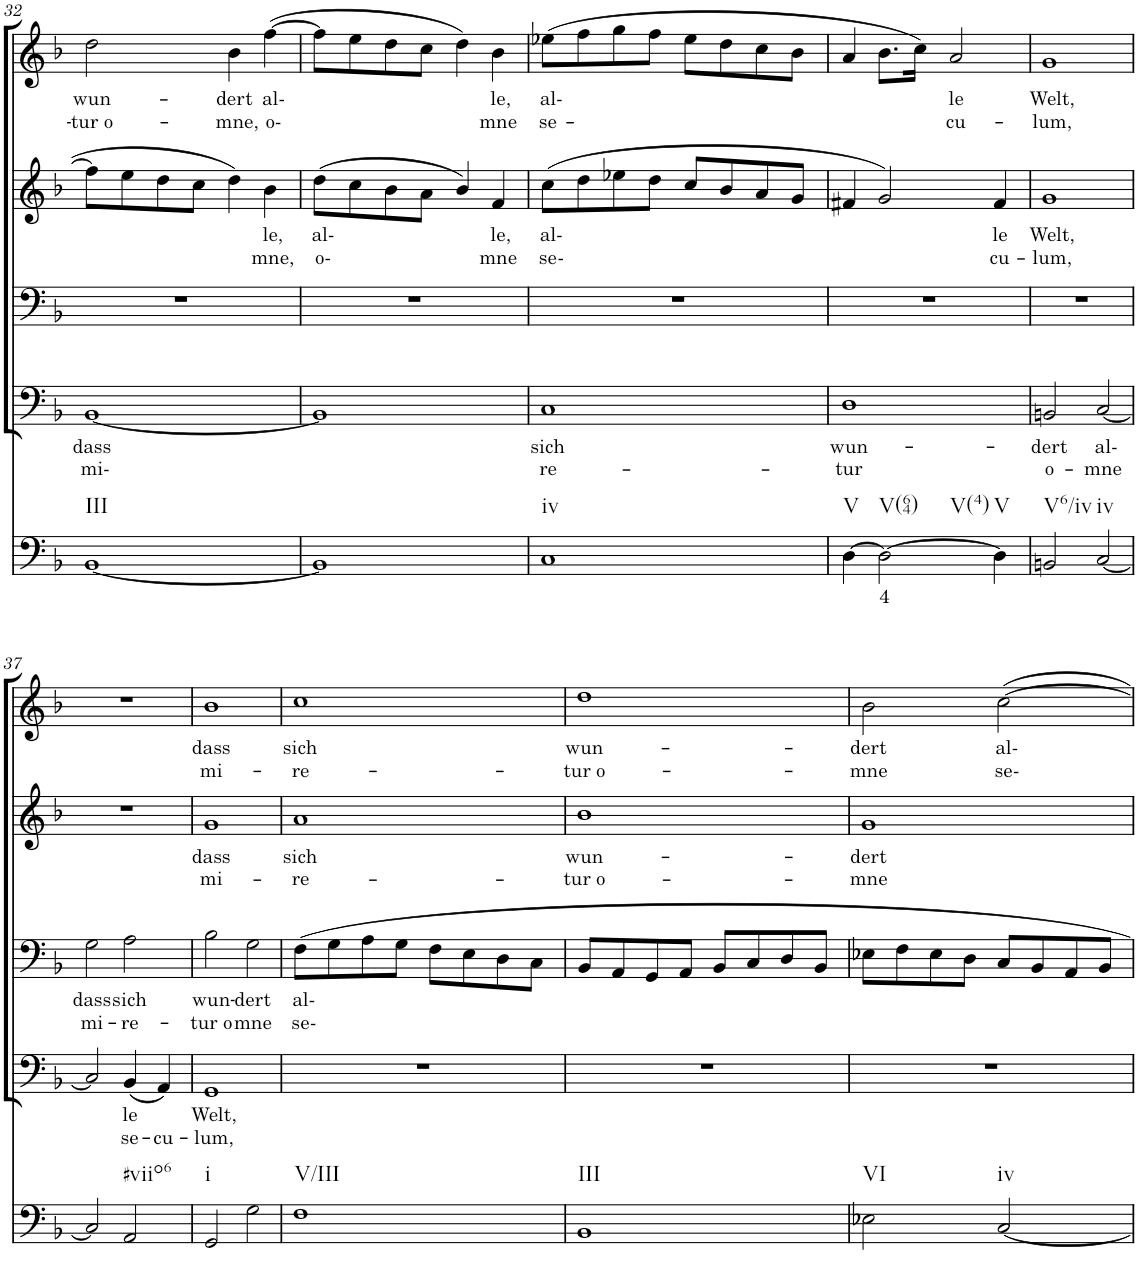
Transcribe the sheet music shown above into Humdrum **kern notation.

**kern	**text	**kern	**text	**text	**kern	**text	**text	**kern	**text	**text	**kern	**text	**text
*part5	*part5	*part4	*part4	*part4	*part3	*part3	*part3	*part2	*part2	*part2	*part1	*part1	*part1
*staff5	*staff5	*staff4	*staff4	*staff4	*staff3	*staff3	*staff3	*staff2	*staff2	*staff2	*staff1	*staff1	*staff1
*I"Continuo	*	*I"Bass II	*	*	*I"Bass I	*	*	*I"Soprano II	*	*	*I"Soprano I	*	*
!!LO:PB:g=z
*clefF4	*	*clefF4	*	*	*clefF4	*	*	*clefG2	*	*	*clefG2	*	*
*k[b-]	*	*k[b-]	*	*	*k[b-]	*	*	*k[b-]	*	*	*k[b-]	*	*
*M4/4	*	*M4/4	*	*	*M4/4	*	*	*M4/4	*	*	*M4/4	*	*
=32	=32	=32	=32	=32	=32	=32	=32	=32	=32	=32	=32	=32	=32
!LO:TX:b:t=III	!	!	!	!	!	!	!	!	!	!	!	!	!
!	!	!	!LO:LY:b	!LO:LY:b	!	!	!	!	!	!	!	!LO:LY:b	!LO:LY:b
[1BB-	.	[1BB-	dass	mi-	1r	.	.	8ff\L]	.	.	2dd\	wun-	tur o-
.	.	.	.	.	.	.	.	8ee\	.	.	.	.	.
.	.	.	.	.	.	.	.	8dd\	.	.	.	.	.
.	.	.	.	.	.	.	.	8cc\J	.	.	.	.	.
!	!	!	!	!	!	!	!	!	!	!	!	!LO:LY:b	!LO:LY:b
.	.	.	.	.	.	.	.	4dd\	.	.	4b-\	dert	mne,
!	!	!	!	!	!	!	!	!	!LO:LY:b	!LO:LY:b	!	!LO:LY:b	!LO:LY:b
.	.	.	.	.	.	.	.	4b-\	le,	mne,	([4ff\	al-	o-
=33	=33	=33	=33	=33	=33	=33	=33	=33	=33	=33	=33	=33	=33
!	!	!	!	!	!	!	!	!	!LO:LY:b	!LO:LY:b	!	!	!
1BB-]	.	1BB-]	.	.	1r	.	.	(8dd\L	al-	o-	8ff\L]	.	.
.	.	.	.	.	.	.	.	8cc\	.	.	8ee\	.	.
.	.	.	.	.	.	.	.	8b-\	.	.	8dd\	.	.
.	.	.	.	.	.	.	.	8a\J	.	.	8cc\J	.	.
.	.	.	.	.	.	.	.	4b-/)	.	.	4dd\)	.	.
!	!	!	!	!	!	!	!	!	!LO:LY:b	!LO:LY:b	!	!LO:LY:b	!LO:LY:b
.	.	.	.	.	.	.	.	4f/	le,	mne	4b-\	le,	mne
=34	=34	=34	=34	=34	=34	=34	=34	=34	=34	=34	=34	=34	=34
!LO:TX:b:t=iv	!	!	!	!	!	!	!	!	!	!	!	!	!
!	!	!	!LO:LY:b	!LO:LY:b	!	!	!	!	!LO:LY:b	!LO:LY:b	!	!LO:LY:b	!LO:LY:b
1C	.	1C	sich	re-	1r	.	.	(8cc\L	al-	se-	(8ee-X\L	al-	se-
.	.	.	.	.	.	.	.	8dd\	.	.	8ff\	.	.
.	.	.	.	.	.	.	.	8ee-X\	.	.	8gg\	.	.
.	.	.	.	.	.	.	.	8dd\J	.	.	8ff\J	.	.
.	.	.	.	.	.	.	.	8cc/L	.	.	8ee-\L	.	.
.	.	.	.	.	.	.	.	8b-/	.	.	8dd\	.	.
.	.	.	.	.	.	.	.	8a/	.	.	8cc\	.	.
.	.	.	.	.	.	.	.	8g/J	.	.	8b-\J	.	.
=35	=35	=35	=35	=35	=35	=35	=35	=35	=35	=35	=35	=35	=35
!LO:TX:b:t=V	!	!	!	!	!	!	!	!	!	!	!	!	!
!	!	!	!LO:LY:b	!LO:LY:b	!	!	!	!	!	!	!	!	!
[4D\	.	1D	wun-	tur	1r	.	.	4f#X/	.	.	4a/	.	.
!LO:TX:b:t=V(64)	!	!	!	!	!	!	!	!	!	!	!	!	!
!LO:TX:b:t=V(4)	!	!	!	!	!	!	!	!	!	!	!	!	!
!	!LO:LY:b	!	!	!	!	!	!	!	!	!	!	!	!
2D\_	4	.	.	.	.	.	.	2g/)	.	.	8.b-\L	.	.
.	.	.	.	.	.	.	.	.	.	.	16cc\Jk)	.	.
!	!	!	!	!	!	!	!	!	!	!	!	!LO:LY:b	!LO:LY:b
.	.	.	.	.	.	.	.	.	.	.	2a/	le	cu-
!LO:TX:b:t=V	!	!	!	!	!	!	!	!	!	!	!	!	!
!	!	!	!	!	!	!	!	!	!LO:LY:b	!LO:LY:b	!	!	!
4D\]	.	.	.	.	.	.	.	4f#/	le	cu-	.	.	.
=36	=36	=36	=36	=36	=36	=36	=36	=36	=36	=36	=36	=36	=36
!LO:TX:b:t=V6/iv	!	!	!	!	!	!	!	!	!	!	!	!	!
!	!	!	!LO:LY:b	!LO:LY:b	!	!	!	!	!LO:LY:b	!LO:LY:b	!	!LO:LY:b	!LO:LY:b
2BBn/	.	2BBn/	dert	o-	1r	.	.	1g	Welt,	lum,	1g	Welt,	lum,
!LO:TX:b:t=iv	!	!	!	!	!	!	!	!	!	!	!	!	!
!	!	!	!LO:LY:b	!LO:LY:b	!	!	!	!	!	!	!	!	!
[2C/	.	[2C/	al-	mne	.	.	.	.	.	.	.	.	.
!!LO:LB:g=z
=37	=37	=37	=37	=37	=37	=37	=37	=37	=37	=37	=37	=37	=37
!	!	!	!	!	!	!LO:LY:b	!LO:LY:b	!	!	!	!	!	!
2C/]	.	2C/]	.	.	2G\	dass	mi-	1r	.	.	1r	.	.
!LO:TX:b:t=#viio6	!	!	!	!	!	!	!	!	!	!	!	!	!
!	!	!	!LO:LY:b	!LO:LY:b	!	!LO:LY:b	!LO:LY:b	!	!	!	!	!	!
2AA/	.	(4BB-/	le	se-	2A\	sich	re-	.	.	.	.	.	.
!	!	!	!	!LO:LY:b	!	!	!	!	!	!	!	!	!
.	.	4AA/)	.	cu-	.	.	.	.	.	.	.	.	.
=38	=38	=38	=38	=38	=38	=38	=38	=38	=38	=38	=38	=38	=38
!LO:TX:b:t=i	!	!	!	!	!	!	!	!	!	!	!	!	!
!	!	!	!LO:LY:b	!LO:LY:b	!	!LO:LY:b	!LO:LY:b	!	!LO:LY:b	!LO:LY:b	!	!LO:LY:b	!LO:LY:b
2GG/	.	1GG	Welt,	lum,	2B-\	wun-	tur o-	1g	dass	mi-	1b-	dass	mi-
!	!	!	!	!	!	!LO:LY:b	!LO:LY:b	!	!	!	!	!	!
2G\	.	.	.	.	2G\	dert	mne	.	.	.	.	.	.
=39	=39	=39	=39	=39	=39	=39	=39	=39	=39	=39	=39	=39	=39
!LO:TX:b:t=V/III	!	!	!	!	!	!	!	!	!	!	!	!	!
!	!	!	!	!	!	!LO:LY:b	!LO:LY:b	!	!LO:LY:b	!LO:LY:b	!	!LO:LY:b	!LO:LY:b
1F	.	1r	.	.	8F\L	al-	se-	1a	sich	re-	1cc	sich	re-
.	.	.	.	.	8G\	.	.	.	.	.	.	.	.
.	.	.	.	.	8A\	.	.	.	.	.	.	.	.
.	.	.	.	.	8G\J	.	.	.	.	.	.	.	.
.	.	.	.	.	8F\L	.	.	.	.	.	.	.	.
.	.	.	.	.	8E\	.	.	.	.	.	.	.	.
.	.	.	.	.	8D\	.	.	.	.	.	.	.	.
.	.	.	.	.	8C\J	.	.	.	.	.	.	.	.
=40	=40	=40	=40	=40	=40	=40	=40	=40	=40	=40	=40	=40	=40
!LO:TX:b:t=III	!	!	!	!	!	!	!	!	!	!	!	!	!
!	!	!	!	!	!	!	!	!	!LO:LY:b	!LO:LY:b	!	!LO:LY:b	!LO:LY:b
1BB-	.	1r	.	.	8BB-/L	.	.	1b-	wun-	tur o-	1dd	wun-	tur o-
.	.	.	.	.	8AA/	.	.	.	.	.	.	.	.
.	.	.	.	.	8GG/	.	.	.	.	.	.	.	.
.	.	.	.	.	8AA/J	.	.	.	.	.	.	.	.
.	.	.	.	.	8BB-/L	.	.	.	.	.	.	.	.
.	.	.	.	.	8C/	.	.	.	.	.	.	.	.
.	.	.	.	.	8D/	.	.	.	.	.	.	.	.
.	.	.	.	.	8BB-/J	.	.	.	.	.	.	.	.
=41	=41	=41	=41	=41	=41	=41	=41	=41	=41	=41	=41	=41	=41
!LO:TX:b:t=VI	!	!	!	!	!	!	!	!	!	!	!	!	!
!	!	!	!	!	!	!	!	!	!LO:LY:b	!LO:LY:b	!	!LO:LY:b	!LO:LY:b
2E-X\	.	1r	.	.	8E-X\L	.	.	1g	dert	mne	2b-\	dert	mne
.	.	.	.	.	8F\	.	.	.	.	.	.	.	.
.	.	.	.	.	8E-\	.	.	.	.	.	.	.	.
.	.	.	.	.	8D\J	.	.	.	.	.	.	.	.
!LO:TX:b:t=iv	!	!	!	!	!	!	!	!	!	!	!	!	!
!	!	!	!	!	!	!	!	!	!	!	!	!LO:LY:b	!LO:LY:b
[2C/	.	.	.	.	8C/L	.	.	.	.	.	[2cc\	al-	se-
.	.	.	.	.	8BB-/	.	.	.	.	.	.	.	.
.	.	.	.	.	8AA/	.	.	.	.	.	.	.	.
.	.	.	.	.	8BB-/J	.	.	.	.	.	.	.	.
=	=	=	=	=	=	=	=	=	=	=	=	=	=
*-	*-	*-	*-	*-	*-	*-	*-	*-	*-	*-	*-	*-	*-
